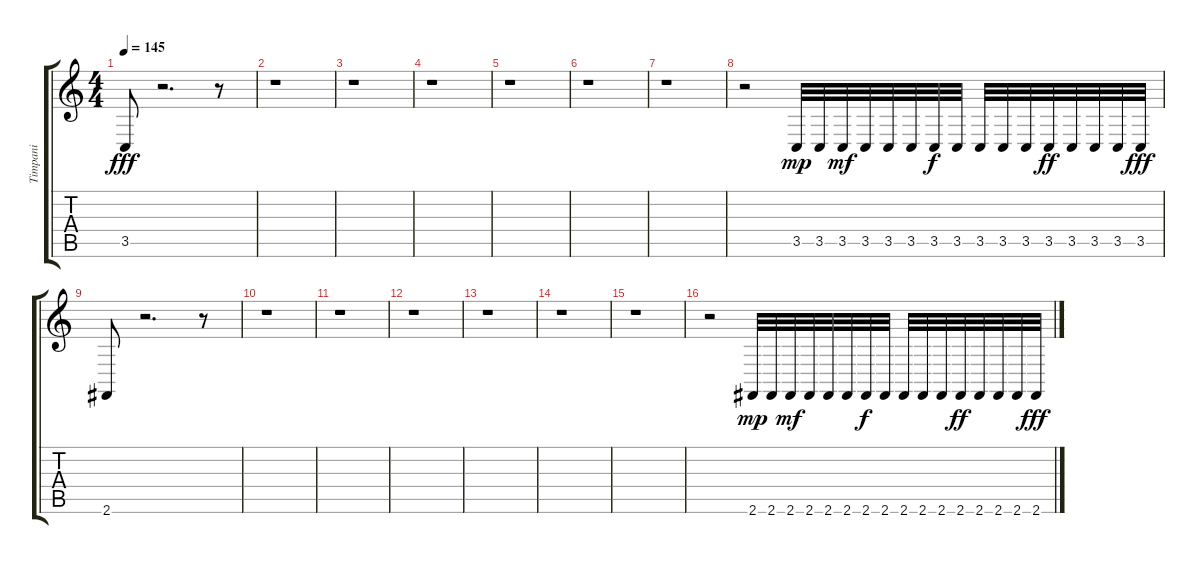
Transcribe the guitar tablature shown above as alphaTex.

\track ("Timpani" "Timpani") {instrument timpani}
\staff {score tabs}
\tuning (E4 B3 G3 D3 A2 E2) {hide}
\ts (4 4)
\tempo 145
\clef g2
\ks c
3.5.8{dy fff} r.2{d} r.8 |
r.1 |
r.1 |
r.1 |
r.1 |
r.1 |
r.1 |
r.2 3.5.32{dy mp} 3.5.32 3.5.32{dy mf} 3.5.32 3.5.32 3.5.32 3.5.32{dy f} 3.5.32 3.5.32 3.5.32 3.5.32 3.5.32{dy ff} 3.5.32 3.5.32 3.5.32 3.5.32{dy fff} |
2.6.8 r.2{d} r.8 |
r.1 |
r.1 |
r.1 |
r.1 |
r.1 |
r.1 |
r.2 2.6.32{dy mp} 2.6.32 2.6.32{dy mf} 2.6.32 2.6.32 2.6.32 2.6.32{dy f} 2.6.32 2.6.32 2.6.32 2.6.32 2.6.32{dy ff} 2.6.32 2.6.32 2.6.32 2.6.32{dy fff}
